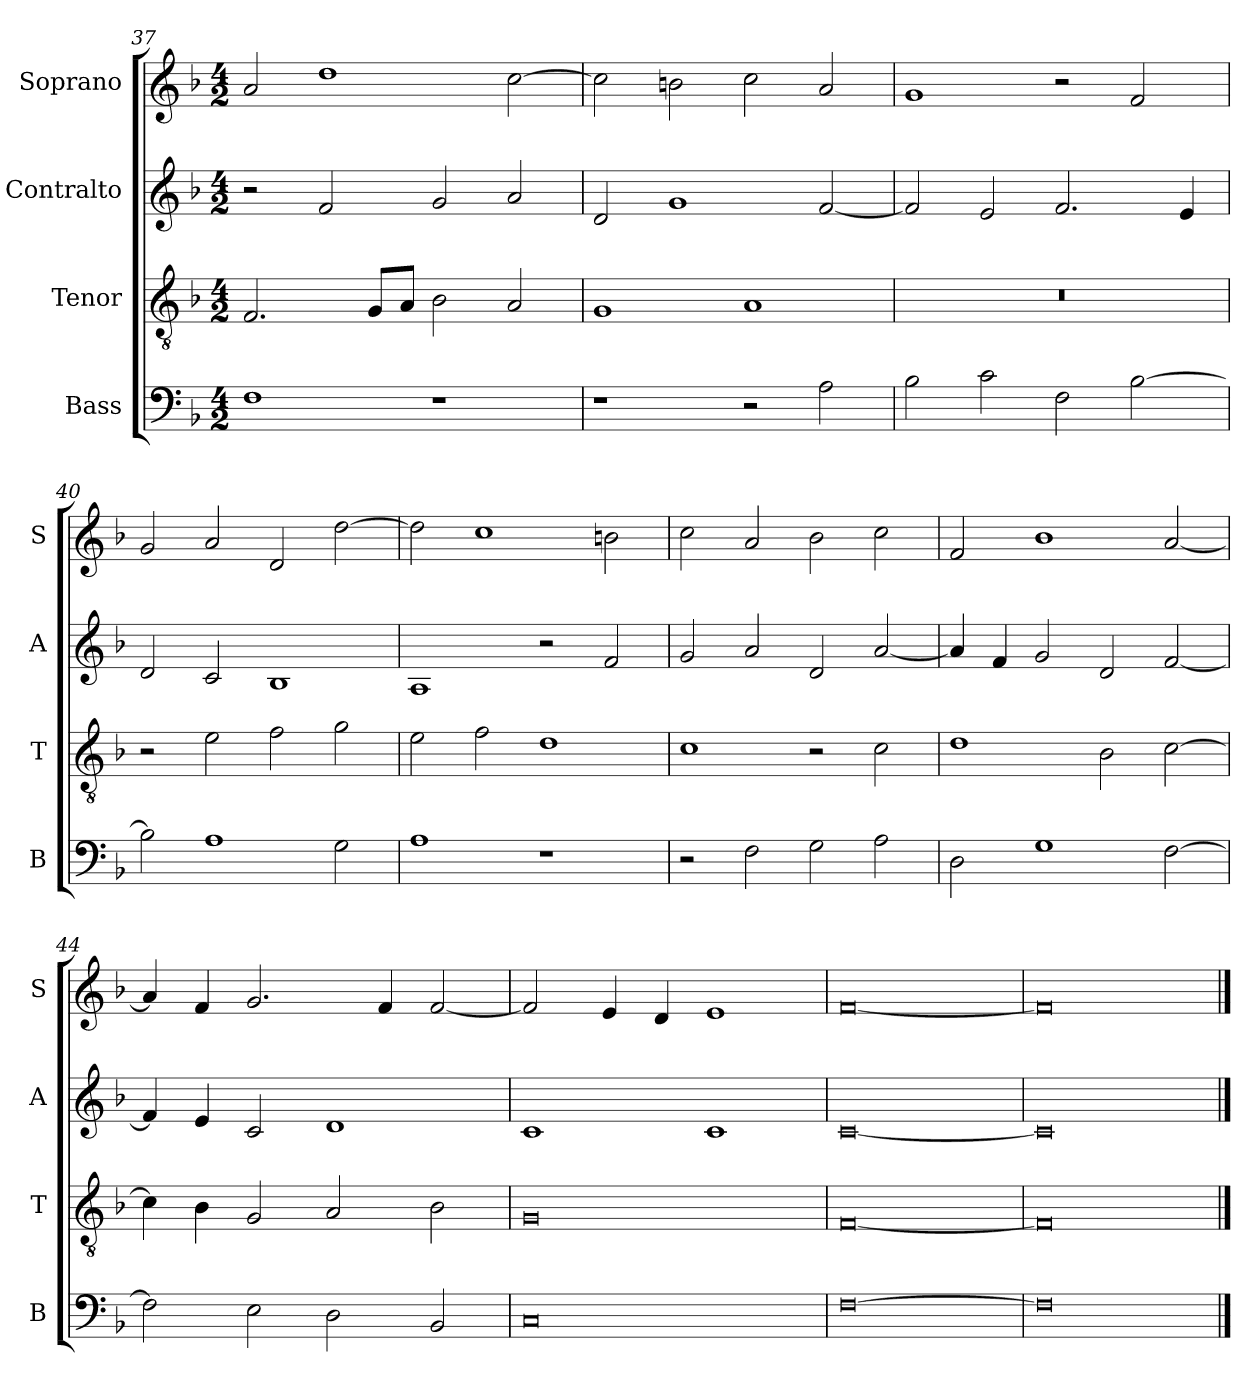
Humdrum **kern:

**kern	**kern	**kern	**kern
*part4	*part3	*part2	*part1
*staff4	*staff3	*staff2	*staff1
*I"Bass	*I"Tenor	*I"Contralto	*I"Soprano
*I'B	*I'T	*I'A	*I'S
*clefF4	*clefGv2	*clefG2	*clefG2
*k[b-]	*k[b-]	*k[b-]	*k[b-]
*F:ion	*F:ion	*F:ion	*F:ion
*M4/2	*M4/2	*M4/2	*M4/2
=37	=37	=37	=37
1F	2.F	2r	2a
.	.	2f	1dd
.	8G/L	.	.
.	8A/J	.	.
1r	2B-	2g	.
.	2A	2a	[2cc
=38	=38	=38	=38
1r	1G	2d	2cc]
.	.	1g	2bn
2r	1A	.	2cc
2A	.	[2f	2a
=39	=39	=39	=39
2B-	0r	2f]	1g
2c	.	2e	.
2F	.	2.f	2r
[2B-	.	.	2f
.	.	4e	.
=40	=40	=40	=40
2B-]	2r	2d	2g
1A	2e	2c	2a
.	2f	1B-	2d
2G	2g	.	[2dd
=41	=41	=41	=41
1A	2e	1A	2dd]
.	2f	.	1cc
1r	1d	2r	.
.	.	2f	2bn
=42	=42	=42	=42
2r	1c	2g	2cc
2F	.	2a	2a
2G	2r	2d	2b-
2A	2c	[2a	2cc
=43	=43	=43	=43
2D	1d	4a]	2f
.	.	4f	.
1G	.	2g	1b-
.	2B-	2d	.
[2F	[2c	[2f	[2a
=44	=44	=44	=44
2F]	4c]	4f]	4a]
.	4B-	4e	4f
2E	2G	2c	2.g
2D	2A	1d	.
.	.	.	4f
2BB-	2B-	.	[2f
=45	=45	=45	=45
0C	0G	1c	2f]
.	.	.	4e
.	.	.	4d
.	.	1c	1e
=46	=46	=46	=46
[0F	[0F	[0c	[0f
=47	=47	=47	=47
0F]	0F]	0c]	0f]
==	==	==	==
*-	*-	*-	*-
